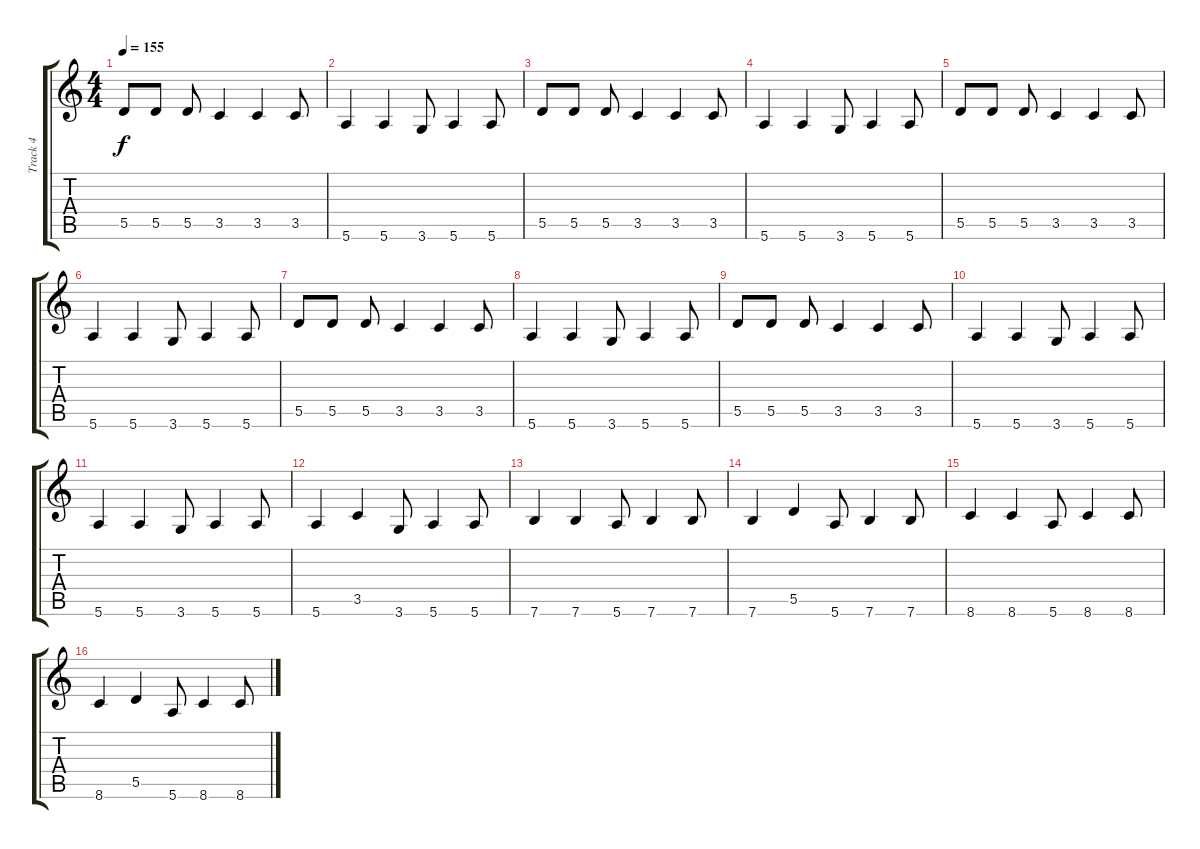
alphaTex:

\track ("Track 4" "Track 4") {instrument electricbasspick}
\staff {score tabs}
\tuning (E4 B3 G3 D3 A2 E2) {hide}
\ts (4 4)
\tempo 155
\clef g2
\ks c
5.5.8{dy f} 5.5.8 5.5.8 3.5.4 3.5.4 3.5.8 |
5.6.4 5.6.4 3.6.8 5.6.4 5.6.8 |
5.5.8 5.5.8 5.5.8 3.5.4 3.5.4 3.5.8 |
5.6.4 5.6.4 3.6.8 5.6.4 5.6.8 |
5.5.8 5.5.8 5.5.8 3.5.4 3.5.4 3.5.8 |
5.6.4 5.6.4 3.6.8 5.6.4 5.6.8 |
5.5.8 5.5.8 5.5.8 3.5.4 3.5.4 3.5.8 |
5.6.4 5.6.4 3.6.8 5.6.4 5.6.8 |
5.5.8 5.5.8 5.5.8 3.5.4 3.5.4 3.5.8 |
5.6.4 5.6.4 3.6.8 5.6.4 5.6.8 |
5.6.4 5.6.4 3.6.8 5.6.4 5.6.8 |
5.6.4 3.5.4 3.6.8 5.6.4 5.6.8 |
7.6.4 7.6.4 5.6.8 7.6.4 7.6.8 |
7.6.4 5.5.4 5.6.8 7.6.4 7.6.8 |
8.6.4 8.6.4 5.6.8 8.6.4 8.6.8 |
8.6.4 5.5.4 5.6.8 8.6.4 8.6.8
